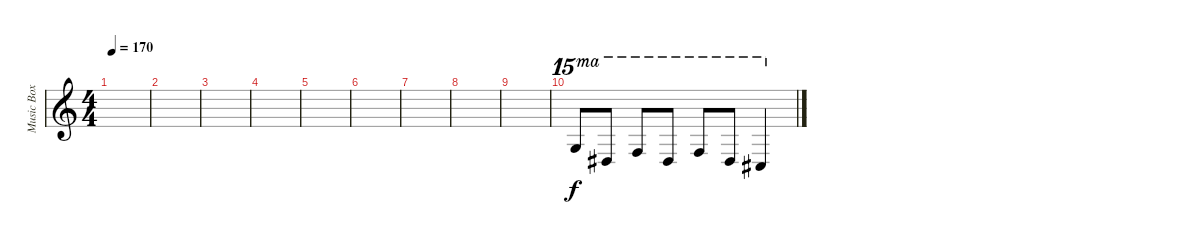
\track ("Music Box" "Music Box") {instrument musicbox}
\staff {score}
\tuning (Eb4 Bb3 Gb3 Db3 Ab2 Eb2) {hide}
\ts (4 4)
\tempo 170
\clef g2
\ks c
|
|
|
|
|
|
|
|
|
16.1.8{ot 15ma volume 11} 21.3{pm}.8{ot 15ma} 14.1.8{ot 15ma} 21.3{pm}.8{ot 15ma} 14.1.8{ot 15ma} 12.1.8{ot 15ma} 10.1.4{ot 15ma}
